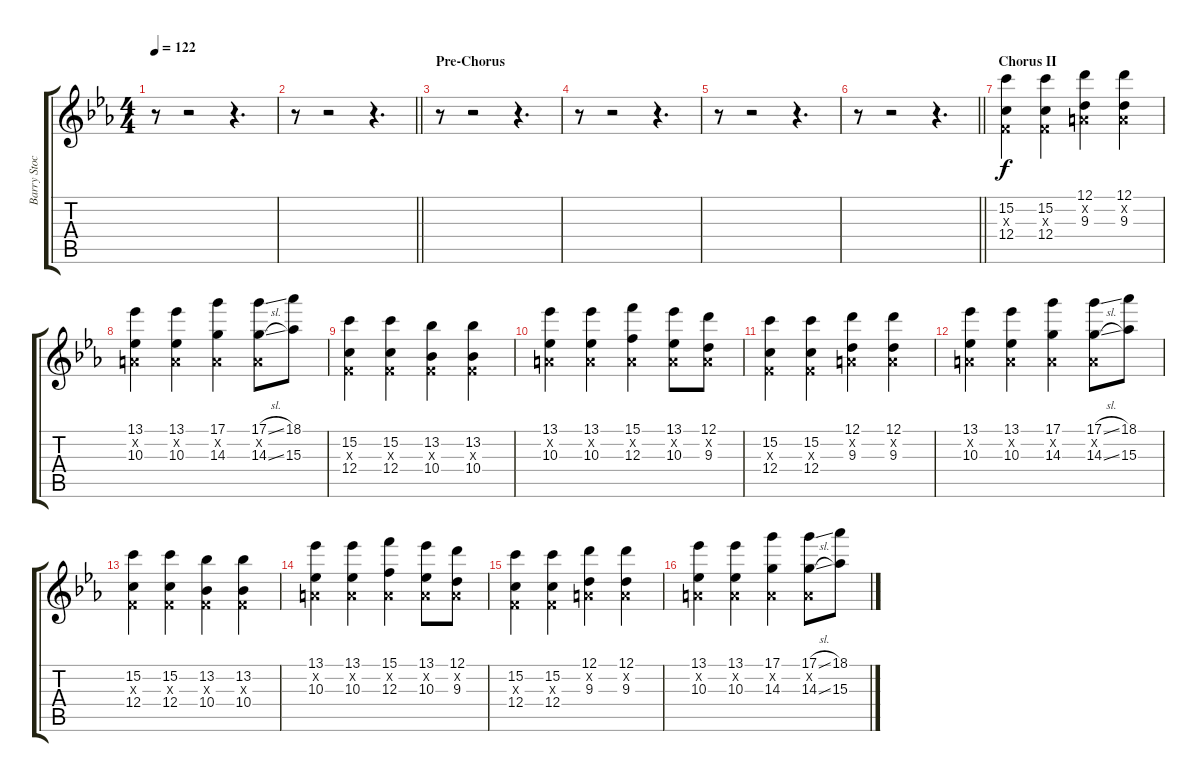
\track ("Barry Stock (Lead)" "Barry Stoc") {instrument distortionguitar}
\staff {score tabs}
\tuning (D4 A3 F3 C3 G2 C2) {hide}
\ts (4 4)
\tempo 122
\clef g2
\ks cminor
r.8{dy f} r.2 r.4{d} |
\barLineRight lightlight
r.8 r.2 r.4{d} |
\section ("" "Pre-Chorus")
r.8 r.2 r.4{d} |
r.8 r.2 r.4{d} |
r.8 r.2 r.4{d} |
\barLineRight lightlight
r.8 r.2 r.4{d} |
\section ("" "Chorus II")
(15.2 0.3{x} 12.4).4{volume 12} (15.2 0.3{x} 12.4).4 (12.1 0.2{x} 9.3).4 (12.1 0.2{x} 9.3).4 |
(13.1 0.2{x} 10.3).4 (13.1 0.2{x} 10.3).4 (17.1 0.2{x} 14.3).4 (17.1{sl} 0.2{x} 14.3{sl}).8 (18.1 15.3).8 |
(15.2 0.3{x} 12.4).4 (15.2 0.3{x} 12.4).4 (13.2 0.3{x} 10.4).4 (13.2 0.3{x} 10.4).4 |
(13.1 0.2{x} 10.3).4 (13.1 0.2{x} 10.3).4 (15.1 0.2{x} 12.3).4 (13.1 0.2{x} 10.3).8 (12.1 0.2{x} 9.3).8 |
(15.2 0.3{x} 12.4).4 (15.2 0.3{x} 12.4).4 (12.1 0.2{x} 9.3).4 (12.1 0.2{x} 9.3).4 |
(13.1 0.2{x} 10.3).4 (13.1 0.2{x} 10.3).4 (17.1 0.2{x} 14.3).4 (17.1{sl} 0.2{x} 14.3{sl}).8 (18.1 15.3).8 |
(15.2 0.3{x} 12.4).4 (15.2 0.3{x} 12.4).4 (13.2 0.3{x} 10.4).4 (13.2 0.3{x} 10.4).4 |
(13.1 0.2{x} 10.3).4 (13.1 0.2{x} 10.3).4 (15.1 0.2{x} 12.3).4 (13.1 0.2{x} 10.3).8 (12.1 0.2{x} 9.3).8 |
(15.2 0.3{x} 12.4).4 (15.2 0.3{x} 12.4).4 (12.1 0.2{x} 9.3).4 (12.1 0.2{x} 9.3).4 |
(13.1 0.2{x} 10.3).4 (13.1 0.2{x} 10.3).4 (17.1 0.2{x} 14.3).4 (17.1{sl} 0.2{x} 14.3{sl}).8 (18.1 15.3).8
